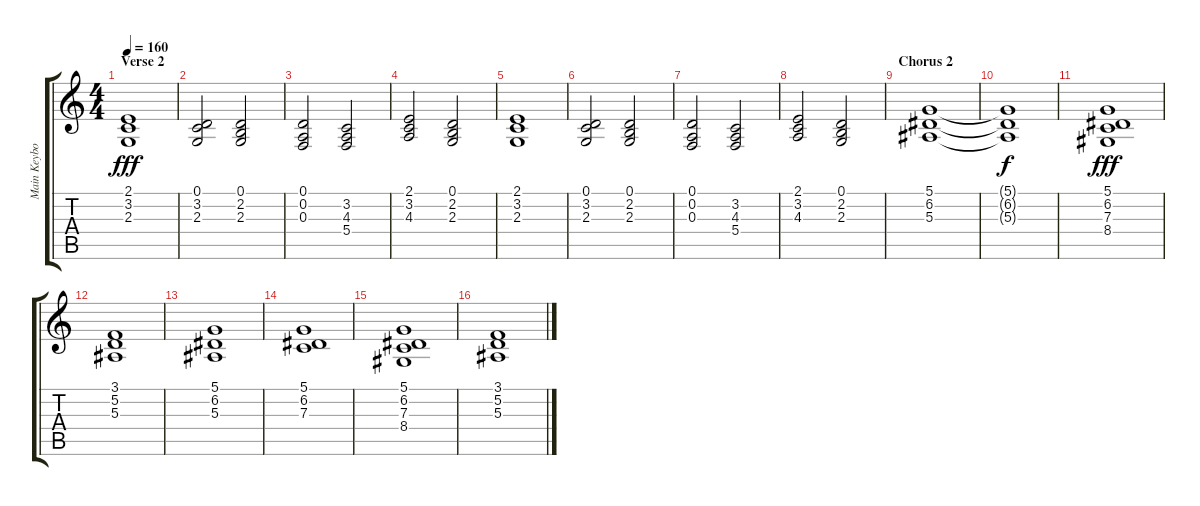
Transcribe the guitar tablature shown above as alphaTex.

\track ("Main Keyboards" "Main Keybo") {instrument stringensemble2}
\staff {score tabs}
\tuning (D4 A3 F3 C3 G2 D2) {hide}
\ts (4 4)
\section ("" "Verse 2")
\tempo 160
\clef g2
\ks c
(2.1 3.2 2.3).1{dy fff} |
(0.1 3.2 2.3).2 (0.1 2.2 2.3).2 |
(0.1 0.2 0.3).2 (3.2 4.3 5.4).2 |
(2.1 3.2 4.3).2 (0.1 2.2 2.3).2 |
(2.1 3.2 2.3).1 |
(0.1 3.2 2.3).2 (0.1 2.2 2.3).2 |
(0.1 0.2 0.3).2 (3.2 4.3 5.4).2 |
(2.1 3.2 4.3).2 (0.1 2.2 2.3).2 |
\section ("" "Chorus 2")
(5.1 6.2 5.3).1 |
(5.1{t} 6.2{t} 5.3{t}).1{dy f} |
(5.1 6.2 7.3 8.4).1{dy fff} |
(3.1 5.2 5.3).1 |
(5.1 6.2 5.3).1 |
(5.1 6.2 7.3).1 |
(5.1 6.2 7.3 8.4).1 |
(3.1 5.2 5.3).1
